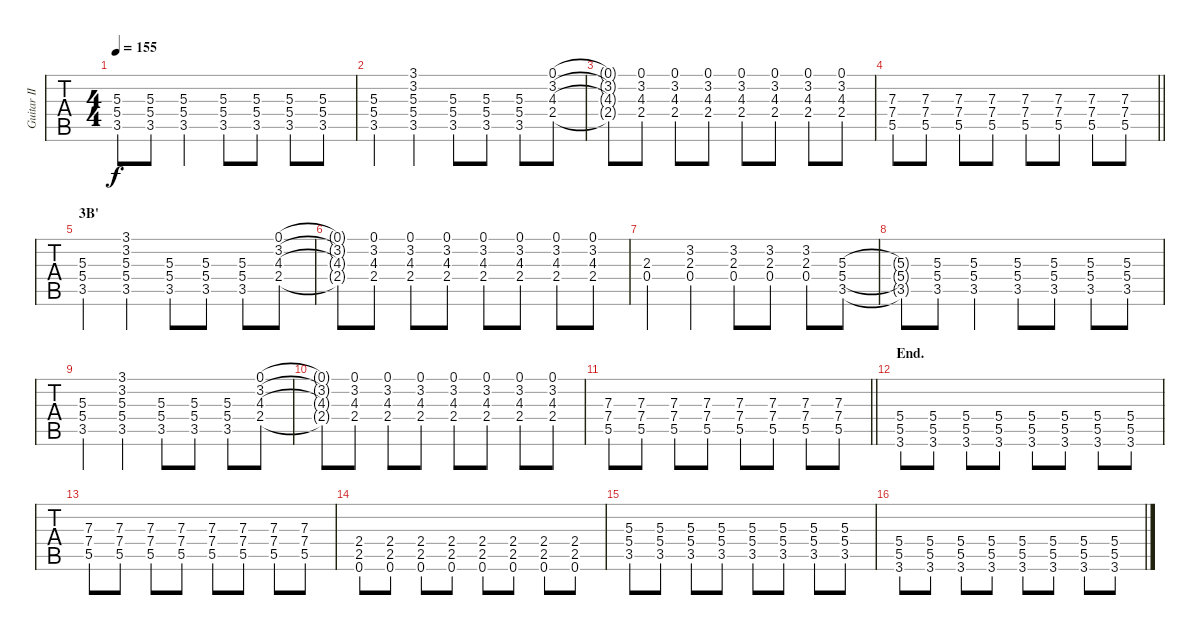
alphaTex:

\track ("Guitar II" "Guitar II") {instrument distortionguitar}
\staff {tabs}
\tuning (E4 B3 G3 D3 A2 E2) {hide}
\ts (4 4)
\tempo 155
\clef g2
\ks g
(5.3{t} 5.4{t} 3.5{t}).8{dy f} (5.3 5.4 3.5).8 (5.3 5.4 3.5).4 (5.3 5.4 3.5).8 (5.3 5.4 3.5).8 (5.3 5.4 3.5).8 (5.3 5.4 3.5).8 |
(5.3 5.4 3.5).4 (3.1 3.2 5.3 5.4 3.5).4 (5.3 5.4 3.5).8 (5.3 5.4 3.5).8 (5.3 5.4 3.5).8 (0.1 3.2 4.3 2.4).8 |
(0.1{t} 3.2{t} 4.3{t} 2.4{t}).8 (0.1 3.2 4.3 2.4).8 (0.1 3.2 4.3 2.4).8 (0.1 3.2 4.3 2.4).8 (0.1 3.2 4.3 2.4).8 (0.1 3.2 4.3 2.4).8 (0.1 3.2 4.3 2.4).8 (0.1 3.2 4.3 2.4).8 |
\barLineRight lightlight
(7.3 7.4 5.5).8 (7.3 7.4 5.5).8 (7.3 7.4 5.5).8 (7.3 7.4 5.5).8 (7.3 7.4 5.5).8 (7.3 7.4 5.5).8 (7.3 7.4 5.5).8 (7.3 7.4 5.5).8 |
\section ("" "3B'")
(5.3 5.4 3.5).4 (3.1 3.2 5.3 5.4 3.5).4 (5.3 5.4 3.5).8 (5.3 5.4 3.5).8 (5.3 5.4 3.5).8 (0.1 3.2 4.3 2.4).8 |
(0.1{t} 3.2{t} 4.3{t} 2.4{t}).8 (0.1 3.2 4.3 2.4).8 (0.1 3.2 4.3 2.4).8 (0.1 3.2 4.3 2.4).8 (0.1 3.2 4.3 2.4).8 (0.1 3.2 4.3 2.4).8 (0.1 3.2 4.3 2.4).8 (0.1 3.2 4.3 2.4).8 |
(2.3 0.4).4 (3.2 2.3 0.4).4 (3.2 2.3 0.4).8 (3.2 2.3 0.4).8 (3.2 2.3 0.4).8 (5.3 5.4 3.5).8 |
(5.3{t} 5.4{t} 3.5{t}).8 (5.3 5.4 3.5).8 (5.3 5.4 3.5).4 (5.3 5.4 3.5).8 (5.3 5.4 3.5).8 (5.3 5.4 3.5).8 (5.3 5.4 3.5).8 |
(5.3 5.4 3.5).4 (3.1 3.2 5.3 5.4 3.5).4 (5.3 5.4 3.5).8 (5.3 5.4 3.5).8 (5.3 5.4 3.5).8 (0.1 3.2 4.3 2.4).8 |
(0.1{t} 3.2{t} 4.3{t} 2.4{t}).8 (0.1 3.2 4.3 2.4).8 (0.1 3.2 4.3 2.4).8 (0.1 3.2 4.3 2.4).8 (0.1 3.2 4.3 2.4).8 (0.1 3.2 4.3 2.4).8 (0.1 3.2 4.3 2.4).8 (0.1 3.2 4.3 2.4).8 |
\barLineRight lightlight
(7.3 7.4 5.5).8 (7.3 7.4 5.5).8 (7.3 7.4 5.5).8 (7.3 7.4 5.5).8 (7.3 7.4 5.5).8 (7.3 7.4 5.5).8 (7.3 7.4 5.5).8 (7.3 7.4 5.5).8 |
\section ("" "End.")
(5.4 5.5 3.6).8 (5.4 5.5 3.6).8 (5.4 5.5 3.6).8 (5.4 5.5 3.6).8 (5.4 5.5 3.6).8 (5.4 5.5 3.6).8 (5.4 5.5 3.6).8 (5.4 5.5 3.6).8 |
(7.3 7.4 5.5).8 (7.3 7.4 5.5).8 (7.3 7.4 5.5).8 (7.3 7.4 5.5).8 (7.3 7.4 5.5).8 (7.3 7.4 5.5).8 (7.3 7.4 5.5).8 (7.3 7.4 5.5).8 |
(2.4 2.5 0.6).8 (2.4 2.5 0.6).8 (2.4 2.5 0.6).8 (2.4 2.5 0.6).8 (2.4 2.5 0.6).8 (2.4 2.5 0.6).8 (2.4 2.5 0.6).8 (2.4 2.5 0.6).8 |
(5.3 5.4 3.5).8 (5.3 5.4 3.5).8 (5.3 5.4 3.5).8 (5.3 5.4 3.5).8 (5.3 5.4 3.5).8 (5.3 5.4 3.5).8 (5.3 5.4 3.5).8 (5.3 5.4 3.5).8 |
(5.4 5.5 3.6).8 (5.4 5.5 3.6).8 (5.4 5.5 3.6).8 (5.4 5.5 3.6).8 (5.4 5.5 3.6).8 (5.4 5.5 3.6).8 (5.4 5.5 3.6).8 (5.4 5.5 3.6).8
